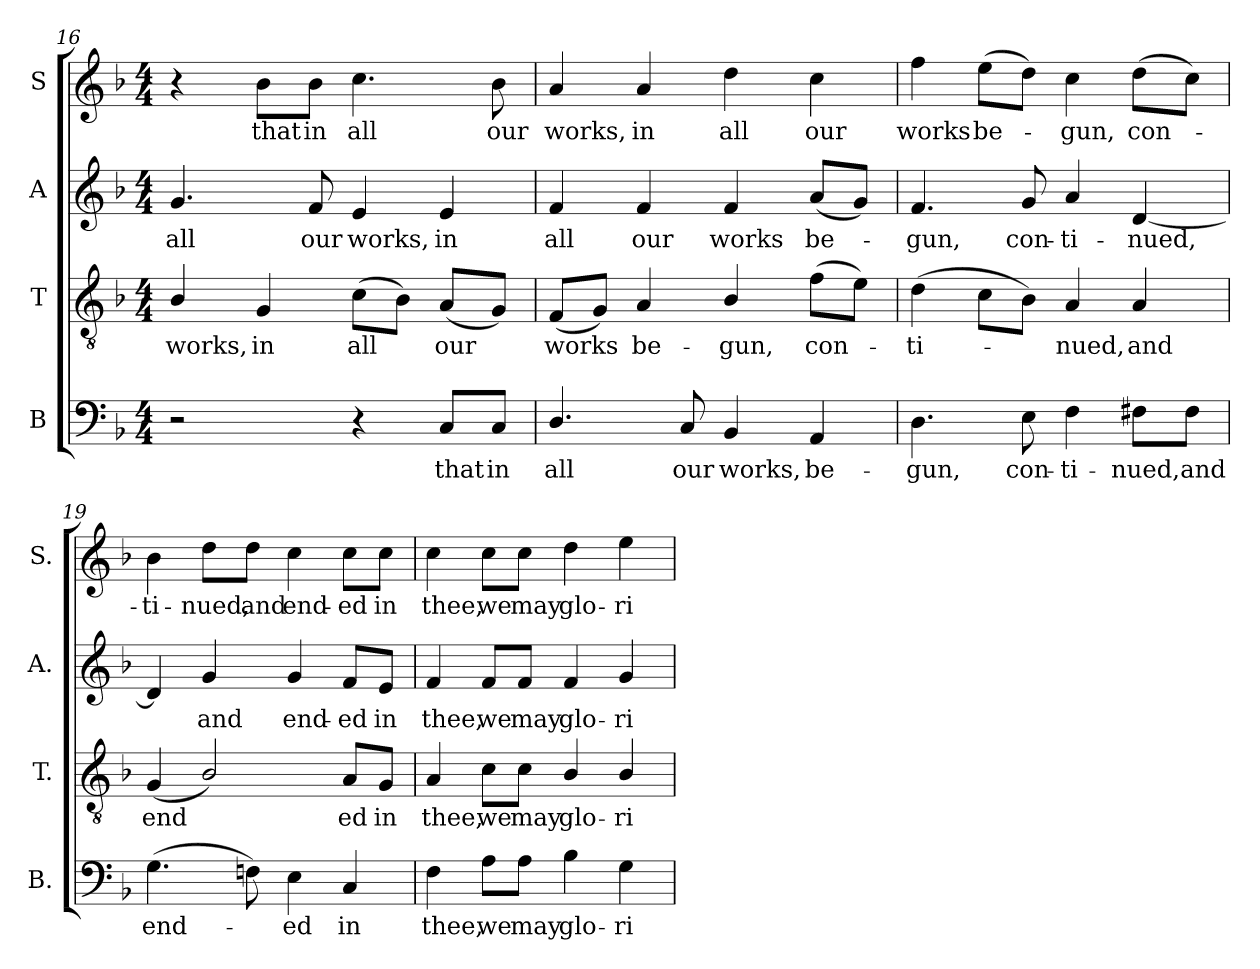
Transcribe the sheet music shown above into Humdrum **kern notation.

**kern	**text	**kern	**text	**text	**kern	**text	**kern	**text
*part4	*part4	*part3	*part3	*part3	*part2	*part2	*part1	*part1
*staff4	*staff4	*staff3	*staff3	*staff3	*staff2	*staff2	*staff1	*staff1
*I"B	*	*I"T	*	*	*I"A	*	*I"S	*
*I'B.	*	*I'T.	*	*	*I'A.	*	*I'S.	*
*clefF4	*	*clefGv2	*	*	*clefG2	*	*clefG2	*
*	*	*ITrd7c12	*	*	*	*	*	*
*k[b-]	*	*k[b-]	*	*	*k[b-]	*	*k[b-]	*
*F:	*	*F:	*	*	*F:	*	*F:	*
*M4/4	*	*M4/4	*	*	*M4/4	*	*M4/4	*
=16	=16	=16	=16	=16	=16	=16	=16	=16
!	!	!	!LO:LY:b:color=#000000	!	!	!	!	!
!	!	!	!	!	!	!LO:LY:b:color=#000000	!	!
2r	.	4BB-i/	works,	.	4.gi/	all	4r	.
!	!	!	!LO:LY:b:color=#000000	!	!	!	!	!
!	!	!	!	!	!	!	!	!LO:LY:b:color=#000000
.	.	4GGi/	in	.	.	.	8b-i\L	that
!	!	!	!	!	!	!LO:LY:b:color=#000000	!	!
!	!	!	!	!	!	!	!	!LO:LY:b:color=#000000
.	.	.	.	.	8fi/	our	8b-i\J	in
!	!	!	!LO:LY:b:color=#000000	!	!	!	!	!
!	!	!	!	!	!	!LO:LY:b:color=#000000	!	!
!	!	!	!	!	!	!	!	!LO:LY:b:color=#000000
4r	.	(8Ci\L	all	.	4ei/	works,	4.cci\	all
.	.	8BB-i\J)	.	.	.	.	.	.
!	!LO:LY:b:color=#000000	!	!	!	!	!	!	!
!	!	!	!LO:LY:b:color=#000000	!	!	!	!	!
!	!	!	!	!	!	!LO:LY:b:color=#000000	!	!
8Ci/L	that	(8AAi/L	our	.	4ei/	in	.	.
!	!LO:LY:b:color=#000000	!	!	!	!	!	!	!
!	!	!	!	!	!	!	!	!LO:LY:b:color=#000000
8Ci/J	in	8GGi/J)	.	.	.	.	8b-i\	our
!!LO:LB:g=z
=17	=17	=17	=17	=17	=17	=17	=17	=17
!	!LO:LY:b:color=#000000	!	!	!	!	!	!	!
!	!	!	!LO:LY:b:color=#000000	!	!	!	!	!
!	!	!	!	!	!	!LO:LY:b:color=#000000	!	!
!	!	!	!	!	!	!	!	!LO:LY:b:color=#000000
4.Di/	all	(8FFi/L	works	.	4fi/	all	4ai/	works,
.	.	8GGi/J)	.	.	.	.	.	.
!	!	!	!LO:LY:b:color=#000000	!	!	!	!	!
!	!	!	!	!	!	!LO:LY:b:color=#000000	!	!
!	!	!	!	!	!	!	!	!LO:LY:b:color=#000000
.	.	4AAi/	be-	.	4fi/	our	4ai/	in
!	!LO:LY:b:color=#000000	!	!	!	!	!	!	!
8Ci/	our	.	.	.	.	.	.	.
!	!LO:LY:b:color=#000000	!	!	!	!	!	!	!
!	!	!	!LO:LY:b:color=#000000	!	!	!	!	!
!	!	!	!	!	!	!LO:LY:b:color=#000000	!	!
!	!	!	!	!	!	!	!	!LO:LY:b:color=#000000
4BB-i/	works,	4BB-i/	-gun,	.	4fi/	works	4ddi\	all
!	!LO:LY:b:color=#000000	!	!	!	!	!	!	!
!	!	!	!LO:LY:b:color=#000000	!	!	!	!	!
!	!	!	!	!	!	!LO:LY:b:color=#000000	!	!
!	!	!	!	!	!	!	!	!LO:LY:b:color=#000000
4AAi/	be-	(8Fi\L	con-	.	(8ai/L	be-	4cci\	our
.	.	8Ei\J)	.	.	8gi/J)	.	.	.
=18	=18	=18	=18	=18	=18	=18	=18	=18
!	!LO:LY:b:color=#000000	!	!	!	!	!	!	!
!	!	!	!LO:LY:b:color=#000000	!LO:LY:b:color=#000000	!	!	!	!
!	!	!	!	!	!	!LO:LY:b:color=#000000	!	!
!	!	!	!	!	!	!	!	!LO:LY:b:color=#000000
4.Di\	-gun,	(4Di\	-ti-	--	4.fi/	-gun,	4ffi\	works
!	!	!	!	!	!	!	!	!LO:LY:b:color=#000000
.	.	8Ci\L	.	.	.	.	(8eei\L	be-
!	!LO:LY:b:color=#000000	!	!	!	!	!	!	!
!	!	!	!	!	!	!LO:LY:b:color=#000000	!	!
8Ei\	con-	8BB-i\J)	.	.	8gi/	con-	8ddi\J)	.
!	!LO:LY:b:color=#000000	!	!	!	!	!	!	!
!	!	!	!LO:LY:b:color=#000000	!	!	!	!	!
!	!	!	!	!	!	!LO:LY:b:color=#000000	!	!
!	!	!	!	!	!	!	!	!LO:LY:b:color=#000000
4Fi\	-ti-	4AAi/	nued,	.	4ai/	-ti-	4cci\	-gun,
!	!LO:LY:b:color=#000000	!	!	!	!	!	!	!
!	!	!	!LO:LY:b:color=#000000	!	!	!	!	!
!	!	!	!	!	!	!LO:LY:b:color=#000000	!	!
!	!	!	!	!	!	!	!	!LO:LY:b:color=#000000
8F#Xi\L	-nued,	4AAi/	and	.	[4di/	-nued,	(8ddi\L	con-
!	!LO:LY:b:color=#000000	!	!	!	!	!	!	!
8F#i\J	and	.	.	.	.	.	8cci\J)	.
=19	=19	=19	=19	=19	=19	=19	=19	=19
!	!LO:LY:b:color=#000000	!	!	!	!	!	!	!
!	!	!	!LO:LY:b:color=#000000	!	!	!	!	!
!	!	!	!	!	!	!	!	!LO:LY:b:color=#000000
(4.Gi\	end-	(4GGi/	end-	.	4di/]	.	4b-i\	-ti-
!	!	!	!LO:LY:b:color=#000000	!	!	!	!	!
!	!	!	!	!	!	!LO:LY:b:color=#000000	!	!
!	!	!	!	!	!	!	!	!LO:LY:b:color=#000000
.	.	2BB-i/)	--	.	4gi/	and	8ddi\L	-nued,
!	!	!	!	!	!	!	!	!LO:LY:b:color=#000000
8Fni\)	.	.	.	.	.	.	8ddi\J	and
!	!LO:LY:b:color=#000000	!	!	!	!	!	!	!
!	!	!	!	!	!	!LO:LY:b:color=#000000	!	!
!	!	!	!	!	!	!	!	!LO:LY:b:color=#000000
4Ei\	-ed	.	.	.	4gi/	end-	4cci\	end-
!	!LO:LY:b:color=#000000	!	!	!	!	!	!	!
!	!	!	!LO:LY:b:color=#000000	!	!	!	!	!
!	!	!	!	!	!	!LO:LY:b:color=#000000	!	!
!	!	!	!	!	!	!	!	!LO:LY:b:color=#000000
4Ci/	in	8AAi/L	ed	.	8fi/L	-ed	8cci\L	-ed
!	!	!	!LO:LY:b:color=#000000	!	!	!	!	!
!	!	!	!	!	!	!LO:LY:b:color=#000000	!	!
!	!	!	!	!	!	!	!	!LO:LY:b:color=#000000
.	.	8GGi/J	in	.	8ei/J	in	8cci\J	in
=20	=20	=20	=20	=20	=20	=20	=20	=20
!	!LO:LY:b:color=#000000	!	!	!	!	!	!	!
!	!	!	!LO:LY:b:color=#000000	!	!	!	!	!
!	!	!	!	!	!	!LO:LY:b:color=#000000	!	!
!	!	!	!	!	!	!	!	!LO:LY:b:color=#000000
4Fi\	thee,	4AAi/	thee,	.	4fi/	thee,	4cci\	thee,
!	!LO:LY:b:color=#000000	!	!	!	!	!	!	!
!	!	!	!LO:LY:b:color=#000000	!	!	!	!	!
!	!	!	!	!	!	!LO:LY:b:color=#000000	!	!
!	!	!	!	!	!	!	!	!LO:LY:b:color=#000000
8Ai\L	we	8Ci\L	we	.	8fi/L	we	8cci\L	we
!	!LO:LY:b:color=#000000	!	!	!	!	!	!	!
!	!	!	!LO:LY:b:color=#000000	!	!	!	!	!
!	!	!	!	!	!	!LO:LY:b:color=#000000	!	!
!	!	!	!	!	!	!	!	!LO:LY:b:color=#000000
8Ai\J	may	8Ci\J	may	.	8fi/J	may	8cci\J	may
!	!LO:LY:b:color=#000000	!	!	!	!	!	!	!
!	!	!	!LO:LY:b:color=#000000	!	!	!	!	!
!	!	!	!	!	!	!LO:LY:b:color=#000000	!	!
!	!	!	!	!	!	!	!	!LO:LY:b:color=#000000
4B-i\	glo-	4BB-i/	glo-	.	4fi/	glo-	4ddi\	glo-
!	!LO:LY:b:color=#000000	!	!	!	!	!	!	!
!	!	!	!LO:LY:b:color=#000000	!	!	!	!	!
!	!	!	!	!	!	!LO:LY:b:color=#000000	!	!
!	!	!	!	!	!	!	!	!LO:LY:b:color=#000000
4Gi\	-ri-	4BB-i/	-ri-	.	4gi/	-ri-	4eei\	-ri-
=	=	=	=	=	=	=	=	=
*-	*-	*-	*-	*-	*-	*-	*-	*-
